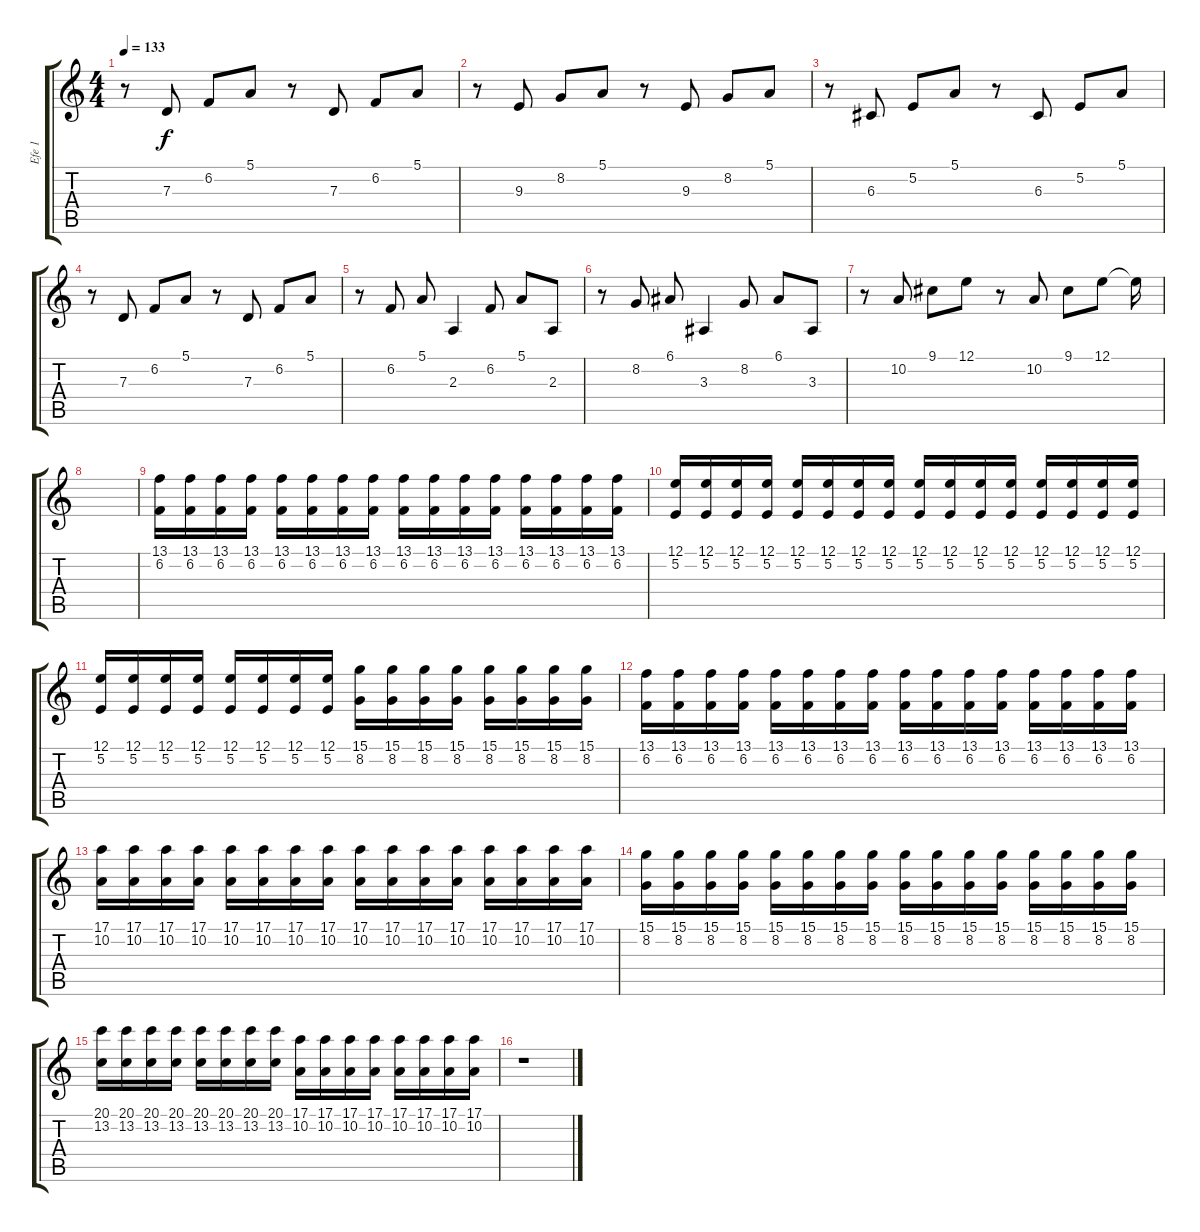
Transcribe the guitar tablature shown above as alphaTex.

\track ("Efe 1" "Efe 1") {instrument pizzicatostrings}
\staff {score tabs}
\tuning (E4 B3 G3 D3 A2 E2) {hide}
\ts (4 4)
\tempo 133
\clef g2
\ks c
r.8{dy f instrument pizzicatostrings} 7.3.8 6.2.8 5.1.8 r.8 7.3.8 6.2.8 5.1.8 |
r.8 9.3.8 8.2.8 5.1.8 r.8 9.3.8 8.2.8 5.1.8 |
r.8 6.3.8 5.2.8 5.1.8 r.8 6.3.8 5.2.8 5.1.8 |
r.8 7.3.8 6.2.8 5.1.8 r.8 7.3.8 6.2.8 5.1.8 |
r.8 6.2.8 5.1.8 2.3.4 6.2.8 5.1.8 2.3.8 |
r.8 8.2.8 6.1.8 3.3.4 8.2.8 6.1.8 3.3.8 |
r.8 10.2.8 9.1.8 12.1.8 r.8 10.2.8 9.1.8 12.1.8 12.1{t}.16{volume 0} |
|
(13.1 6.2).16{volume 10 instrument electricgrandpiano} (13.1 6.2).16 (13.1 6.2).16 (13.1 6.2).16 (13.1 6.2).16 (13.1 6.2).16 (13.1 6.2).16 (13.1 6.2).16 (13.1 6.2).16 (13.1 6.2).16 (13.1 6.2).16 (13.1 6.2).16 (13.1 6.2).16 (13.1 6.2).16 (13.1 6.2).16 (13.1 6.2).16 |
(12.1 5.2).16 (12.1 5.2).16 (12.1 5.2).16 (12.1 5.2).16 (12.1 5.2).16 (12.1 5.2).16 (12.1 5.2).16 (12.1 5.2).16 (12.1 5.2).16 (12.1 5.2).16 (12.1 5.2).16 (12.1 5.2).16 (12.1 5.2).16 (12.1 5.2).16 (12.1 5.2).16 (12.1 5.2).16 |
(12.1 5.2).16 (12.1 5.2).16 (12.1 5.2).16 (12.1 5.2).16 (12.1 5.2).16 (12.1 5.2).16 (12.1 5.2).16 (12.1 5.2).16 (15.1 8.2).16 (15.1 8.2).16 (15.1 8.2).16 (15.1 8.2).16 (15.1 8.2).16 (15.1 8.2).16 (15.1 8.2).16 (15.1 8.2).16 |
(13.1 6.2).16 (13.1 6.2).16 (13.1 6.2).16 (13.1 6.2).16 (13.1 6.2).16 (13.1 6.2).16 (13.1 6.2).16 (13.1 6.2).16 (13.1 6.2).16 (13.1 6.2).16 (13.1 6.2).16 (13.1 6.2).16 (13.1 6.2).16 (13.1 6.2).16 (13.1 6.2).16 (13.1 6.2).16 |
(17.1 10.2).16 (17.1 10.2).16 (17.1 10.2).16 (17.1 10.2).16 (17.1 10.2).16 (17.1 10.2).16 (17.1 10.2).16 (17.1 10.2).16 (17.1 10.2).16 (17.1 10.2).16 (17.1 10.2).16 (17.1 10.2).16 (17.1 10.2).16 (17.1 10.2).16 (17.1 10.2).16 (17.1 10.2).16 |
(15.1 8.2).16 (15.1 8.2).16 (15.1 8.2).16 (15.1 8.2).16 (15.1 8.2).16 (15.1 8.2).16 (15.1 8.2).16 (15.1 8.2).16 (15.1 8.2).16 (15.1 8.2).16 (15.1 8.2).16 (15.1 8.2).16 (15.1 8.2).16 (15.1 8.2).16 (15.1 8.2).16 (15.1 8.2).16 |
(20.1 13.2).16 (20.1 13.2).16 (20.1 13.2).16 (20.1 13.2).16 (20.1 13.2).16 (20.1 13.2).16 (20.1 13.2).16 (20.1 13.2).16 (17.1 10.2).16 (17.1 10.2).16 (17.1 10.2).16 (17.1 10.2).16 (17.1 10.2).16 (17.1 10.2).16 (17.1 10.2).16 (17.1 10.2).16 |
r.1
